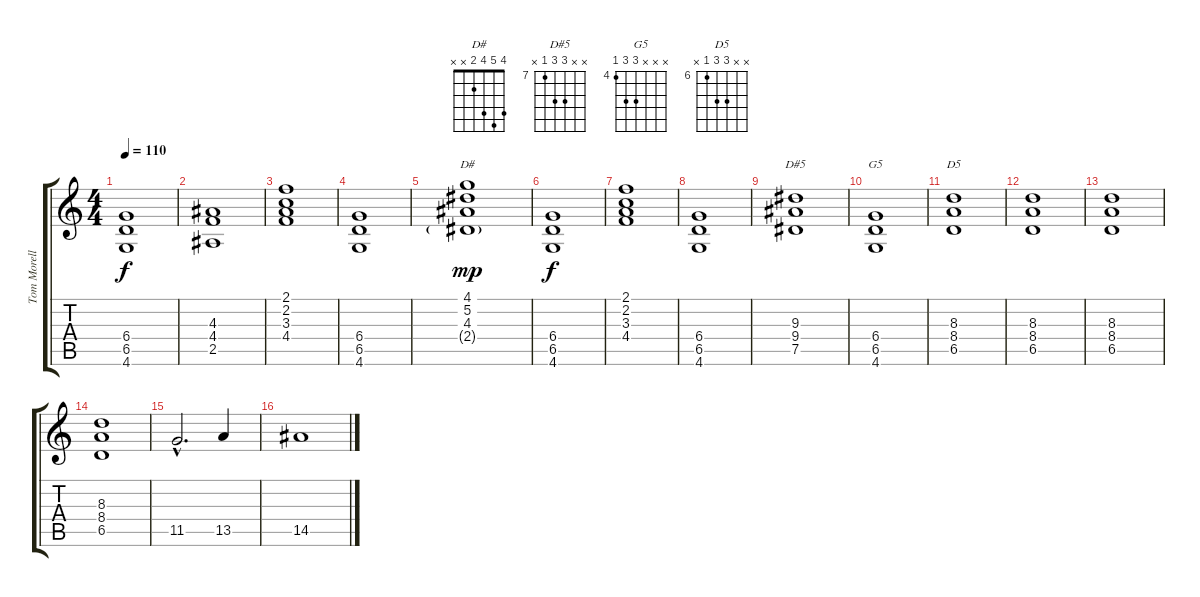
\track ("Tom Morello" "Tom Morell") {instrument distortionguitar}
\staff {score tabs}
\tuning (Eb4 Bb3 Gb3 Db3 Ab2 Eb2) {hide}
\chord ("D#" 4 5 4 2 x x)
\chord ("D#5" x x 9 9 7 x) {firstfret 7}
\chord ("G5" x x x 6 6 4) {firstfret 4}
\chord ("D5" x x 8 8 6 x) {firstfret 6}
\ts (4 4)
\tempo 110
\clef g2
\ks c
(6.4 6.5 4.6).1{dy f} |
(4.3 4.4 2.5).1 |
(2.1 2.2 3.3 4.4).1 |
(6.4 6.5 4.6).1 |
(4.1 5.2 4.3 2.4{g}).1{ch "D#" dy mp} |
(6.4 6.5 4.6).1{dy f} |
(2.1 2.2 3.3 4.4).1 |
(6.4 6.5 4.6).1 |
(9.3 9.4 7.5).1{ch "D#5"} |
(6.4 6.5 4.6).1{ch "G5"} |
(8.3 8.4 6.5).1{ch "D5"} |
(8.3 8.4 6.5).1 |
(8.3 8.4 6.5).1 |
(8.3 8.4 6.5).1 |
11.5{hac}.2{d} 13.5.4 |
14.5.1
